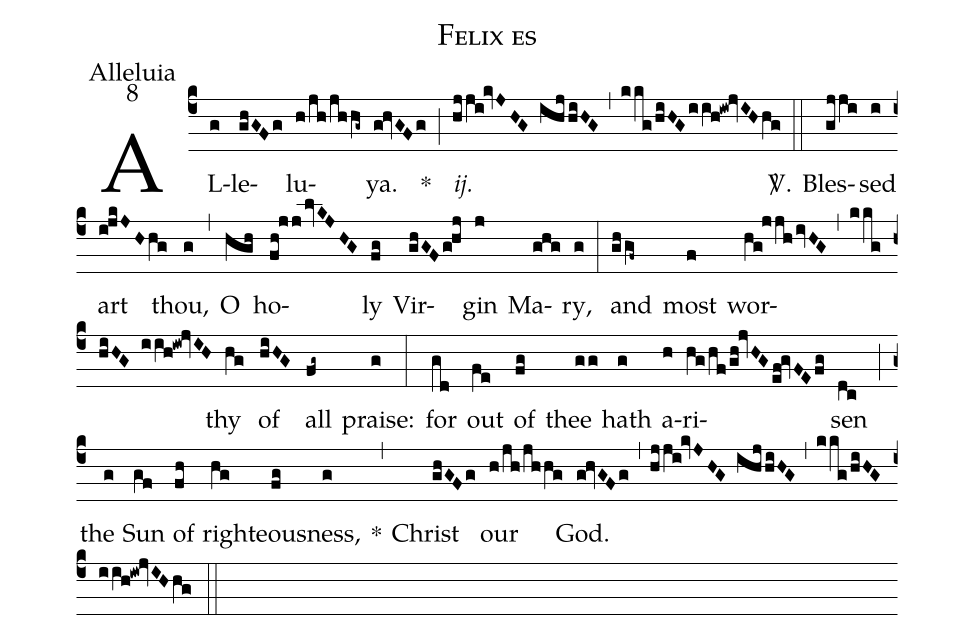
name:Felix es;
office-part:Alleluia;
mode:8;
%%
(c4) AL(g)le(ghGFg)lu(h/jh/jhhg~)ya.(g!hvGFg) *(;) <i>ij.</i>(hjji!kvJHG ihj/hiHG) (,) (kkg/hiHG/iih!iw!jvIHhg) <sp>V/</sp>.(::) Bles(gjji)sed(i) art(i!jkJHhg) thou,(g) (,) O(hgh) ho(fh!jj/lvKJHG)ly(fg) Vir(ghGF/g!hj)gin(j) Ma(ghg)ry,(g) (:) and(gh/gf~) most(f) wor(hg!jjh/ivHG,kkg/hiHG iih!iw!jvIH)thy(hg) of(hiHG) all(fg~) praise:(g) (:) for(gd) out(fe) of(fg) thee(gg) hath(g) a(h)ri(hg/hf/gh!jvHG/ef!gvFEfg)sen(dc) (;) the(g) Sun(gf) of(fh) righ(hg)teous(fg)ness,(g) *(,) Christ(ghGFg) our(h/jh/jhhg) God.(g!hvGFg) (,) (hjji!kvJHG ihj/hiHG) (,) (kkg/hiHG iih!iw!jvIHhg) (::)
